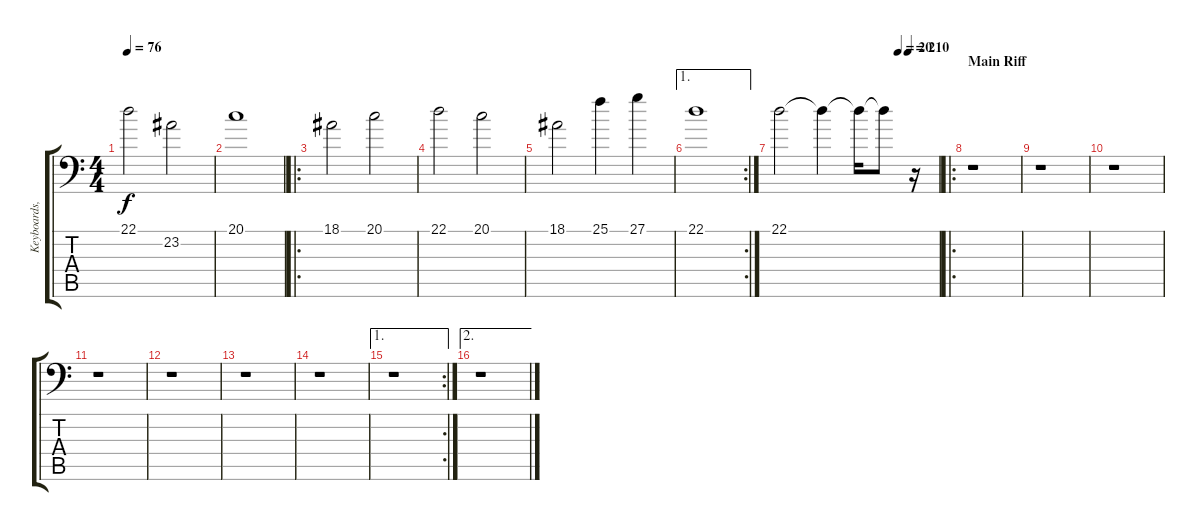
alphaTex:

\track ("Keyboards, guitar fills, etc..." "Keyboards,") {instrument stringensemble1}
\staff {score tabs}
\tuning (E3 B2 G2 D2 A1 E1) {hide}
\ts (4 4)
\tempo 76
\clef f4
\ks c
22.1.2{dy f} 23.2.2 |
20.1.1 |
\ro
18.1.2 20.1.2 |
22.1.2 20.1.2 |
18.1.2 25.1.4 27.1.4 |
\ae 1
\rc 2
22.1.1 |
\tempo (210 0.8125)
\tempo (20 0.75)
22.1.2 22.1{t}.4 22.1{t}.16 22.1{t}.8 r.16 |
\ro
\section ("" "Main Riff")
r.1 |
r.1 |
r.1 |
r.1 |
r.1 |
r.1 |
r.1 |
\ae 1
\rc 2
r.1 |
\ae 2
r.1
